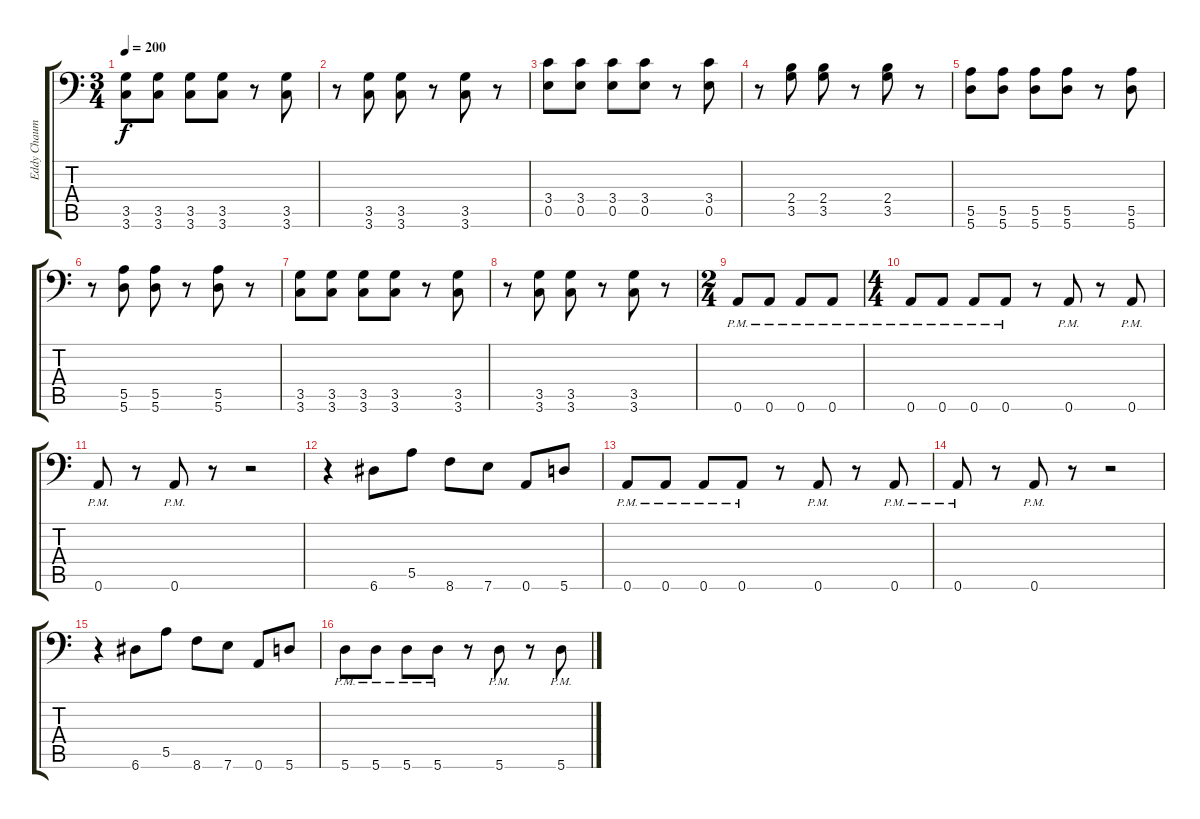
\track ("Eddy Chaumulot (Rythm)" "Eddy Chaum") {instrument distortionguitar}
\staff {score tabs}
\tuning (B3 Gb3 D3 A2 E2 A1) {hide}
\ts (3 4)
\tempo 200
\clef f4
\ks c
(3.5 3.6).8{dy f} (3.5 3.6).8 (3.5 3.6).8 (3.5 3.6).8 r.8 (3.5 3.6).8 |
r.8 (3.5 3.6).8 (3.5 3.6).8 r.8 (3.5 3.6).8 r.8 |
(3.4 0.5).8 (3.4 0.5).8 (3.4 0.5).8 (3.4 0.5).8 r.8 (3.4 0.5).8 |
r.8 (2.4 3.5).8 (2.4 3.5).8 r.8 (2.4 3.5).8 r.8 |
(5.5 5.6).8 (5.5 5.6).8 (5.5 5.6).8 (5.5 5.6).8 r.8 (5.5 5.6).8 |
r.8 (5.5 5.6).8 (5.5 5.6).8 r.8 (5.5 5.6).8 r.8 |
(3.5 3.6).8 (3.5 3.6).8 (3.5 3.6).8 (3.5 3.6).8 r.8 (3.5 3.6).8 |
r.8 (3.5 3.6).8 (3.5 3.6).8 r.8 (3.5 3.6).8 r.8 |
\ts (2 4)
0.6{pm}.8 0.6{pm}.8 0.6{pm}.8 0.6{pm}.8 |
\ts (4 4)
0.6{pm}.8 0.6{pm}.8 0.6{pm}.8 0.6{pm}.8 r.8 0.6{pm}.8 r.8 0.6{pm}.8 |
0.6{pm}.8 r.8 0.6{pm}.8 r.8 r.2 |
r.4 6.6.8 5.5.8 8.6.8 7.6.8 0.6.8 5.6.8 |
0.6{pm}.8 0.6{pm}.8 0.6{pm}.8 0.6{pm}.8 r.8 0.6{pm}.8 r.8 0.6{pm}.8 |
0.6{pm}.8 r.8 0.6{pm}.8 r.8 r.2 |
r.4 6.6.8 5.5.8 8.6.8 7.6.8 0.6.8 5.6.8 |
5.6{pm}.8 5.6{pm}.8 5.6{pm}.8 5.6{pm}.8 r.8 5.6{pm}.8 r.8 5.6{pm}.8
